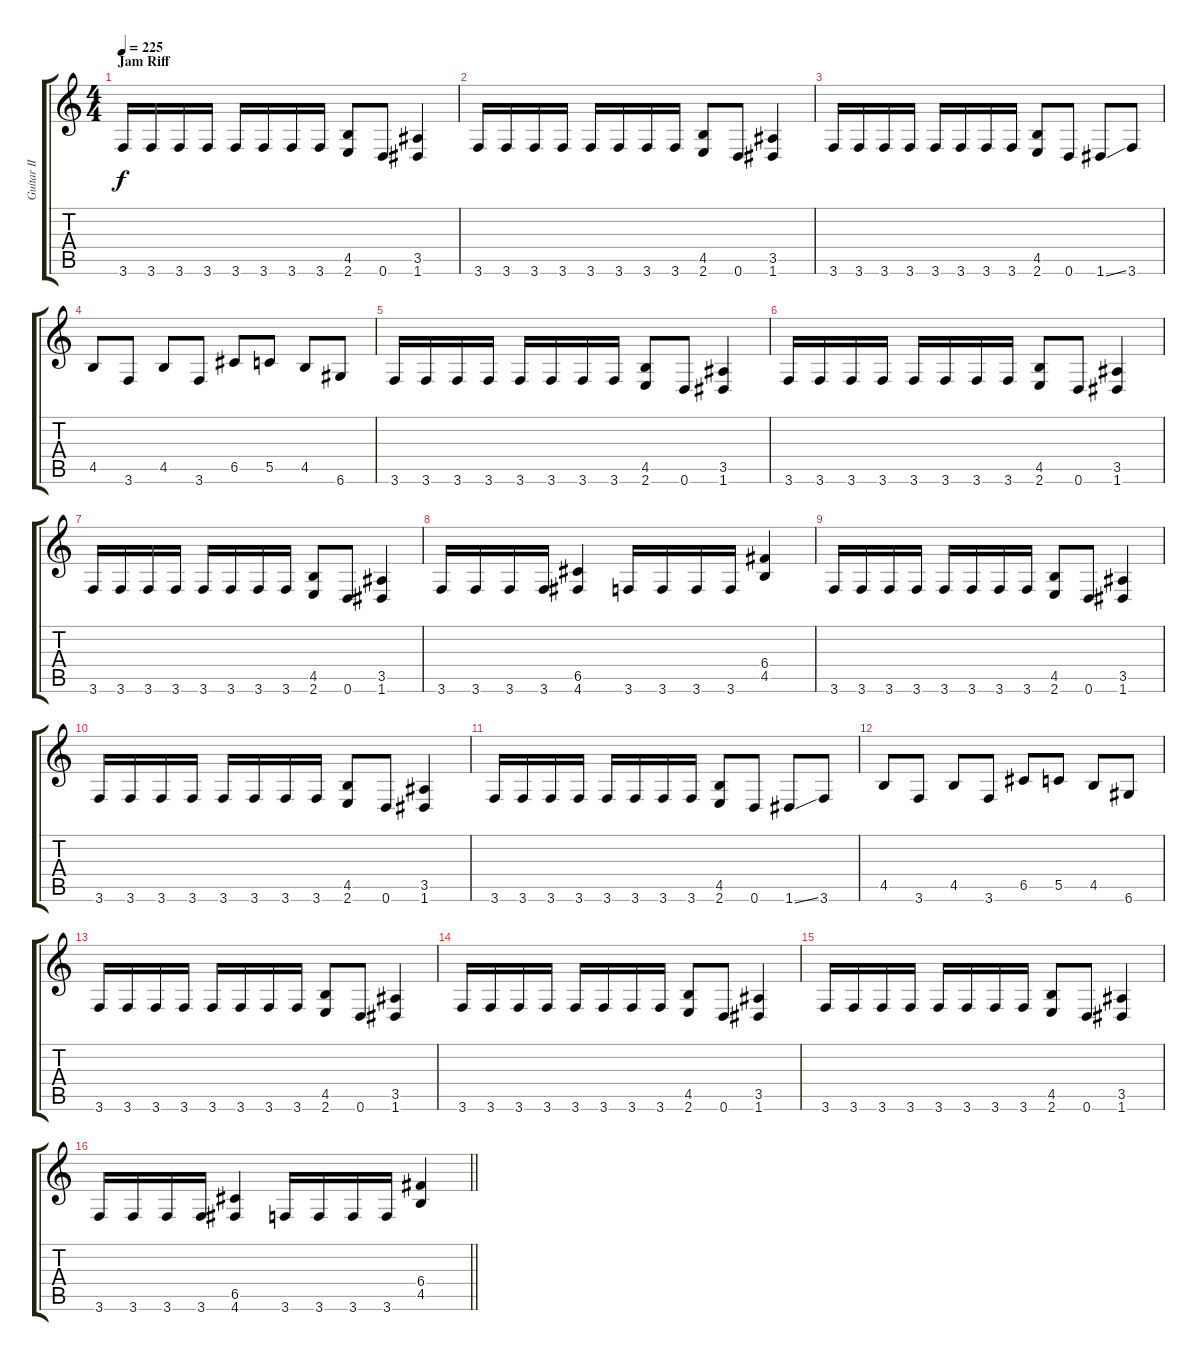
\track ("Guitar II" "Guitar II") {instrument distortionguitar}
\staff {score tabs}
\tuning (D4 A3 F3 C3 G2 D2) {hide}
\ts (4 4)
\section ("" "Jam Riff")
\tempo 225
\clef g2
\ks c
3.6.16{dy f} 3.6.16 3.6.16 3.6.16 3.6.16 3.6.16 3.6.16 3.6.16 (4.5 2.6).8 0.6.8 (3.5 1.6).4 |
3.6.16 3.6.16 3.6.16 3.6.16 3.6.16 3.6.16 3.6.16 3.6.16 (4.5 2.6).8 0.6.8 (3.5 1.6).4 |
3.6.16 3.6.16 3.6.16 3.6.16 3.6.16 3.6.16 3.6.16 3.6.16 (4.5 2.6).8 0.6.8 1.6{ss}.8 3.6.8 |
4.5.8 3.6.8 4.5.8 3.6.8 6.5.8 5.5.8 4.5.8 6.6.8 |
3.6.16 3.6.16 3.6.16 3.6.16 3.6.16 3.6.16 3.6.16 3.6.16 (4.5 2.6).8 0.6.8 (3.5 1.6).4 |
3.6.16 3.6.16 3.6.16 3.6.16 3.6.16 3.6.16 3.6.16 3.6.16 (4.5 2.6).8 0.6.8 (3.5 1.6).4 |
3.6.16 3.6.16 3.6.16 3.6.16 3.6.16 3.6.16 3.6.16 3.6.16 (4.5 2.6).8 0.6.8 (3.5 1.6).4 |
3.6.16 3.6.16 3.6.16 3.6.16 (6.5 4.6).4 3.6.16 3.6.16 3.6.16 3.6.16 (6.4 4.5).4 |
3.6.16 3.6.16 3.6.16 3.6.16 3.6.16 3.6.16 3.6.16 3.6.16 (4.5 2.6).8 0.6.8 (3.5 1.6).4 |
3.6.16 3.6.16 3.6.16 3.6.16 3.6.16 3.6.16 3.6.16 3.6.16 (4.5 2.6).8 0.6.8 (3.5 1.6).4 |
3.6.16 3.6.16 3.6.16 3.6.16 3.6.16 3.6.16 3.6.16 3.6.16 (4.5 2.6).8 0.6.8 1.6{ss}.8 3.6.8 |
4.5.8 3.6.8 4.5.8 3.6.8 6.5.8 5.5.8 4.5.8 6.6.8 |
3.6.16 3.6.16 3.6.16 3.6.16 3.6.16 3.6.16 3.6.16 3.6.16 (4.5 2.6).8 0.6.8 (3.5 1.6).4 |
3.6.16 3.6.16 3.6.16 3.6.16 3.6.16 3.6.16 3.6.16 3.6.16 (4.5 2.6).8 0.6.8 (3.5 1.6).4 |
3.6.16 3.6.16 3.6.16 3.6.16 3.6.16 3.6.16 3.6.16 3.6.16 (4.5 2.6).8 0.6.8 (3.5 1.6).4 |
\barLineRight lightlight
3.6.16 3.6.16 3.6.16 3.6.16 (6.5 4.6).4 3.6.16 3.6.16 3.6.16 3.6.16 (6.4 4.5).4
